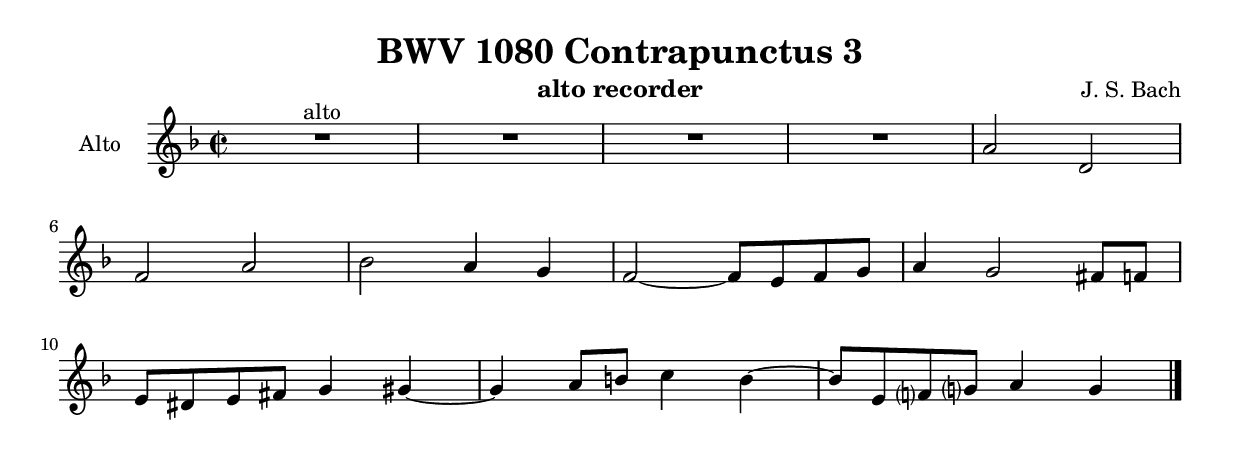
\version "2.21.2"
\version "2.21.2"

alto=\new Voice { \relative c'' {
  \set Staff.instrumentName=#"Alto"
  \set Staff.midiInstrument = #"recorder"
  \time 2/2
  \key d \minor

%\set Score.skipTypesetting = ##t
  %%0
  
  R1*4^"alto" |
  a2 d,|f a|bes a4 g|f2~ f8 e f g|
  a4 g2 fis8 f|e dis e fis g4 gis4~|gis a8 b c4 b~|
  b8 e, f? g? a4 g|
\set Score.skipTypesetting = ##f
\bar "|." }}   %*********************************



 #(set-global-staff-size 19)

\book {
  \header{
    title="BWV 1080 Contrapunctus 3"
    composer="J. S. Bach"
    instrument="alto recorder"
  }


  \paper {
    oddHeaderMarkup = \markup \fill-line
    { 
      \on-the-fly #not-first-page \fromproperty #'header:instrument 
      \on-the-fly #not-first-page \fromproperty #'header:title 
      \on-the-fly #print-page-number-check-first \fromproperty #'page:page-number-string     
    }
    evenHeaderMarkup = \markup \fill-line
    { 
      \on-the-fly #print-page-number-check-first \fromproperty #'page:page-number-string 
      \on-the-fly #not-first-page \fromproperty #'header:title 
      \on-the-fly #not-first-page \fromproperty #'header:instrument 
    }
  }
  
  \score {
    \new StaffGroup \keepWithTag #'alto \alto
    \layout { 
      \context {
        \Score
        \override SpacingSpanner #'spacing-increment = #3
      }
    }
  }
  \bookpart {
    \header {
      subtitle="aaaa"
    }
  }
}


